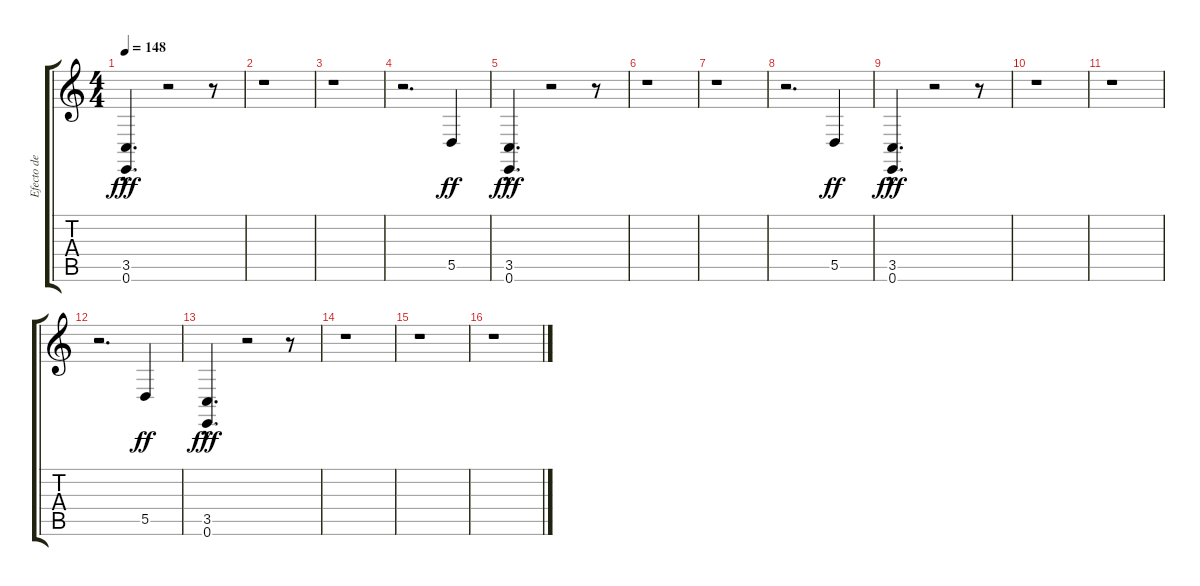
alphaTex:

\track ("Efecto de bala Bizarra" "Efecto de ") {instrument gunshot}
\staff {score tabs}
\tuning (E4 B3 G3 D3 A2 E2) {hide}
\ts (4 4)
\tempo 148
\clef g2
\ks c
(3.5{hac} 0.6{hac}).4{d dy fff} r.2 r.8 |
r.1 |
r.1 |
r.2{d} 5.5.4{dy ff} |
(3.5{hac} 0.6{hac}).4{d dy fff} r.2 r.8 |
r.1 |
r.1 |
r.2{d} 5.5.4{dy ff} |
(3.5{hac} 0.6{hac}).4{d dy fff} r.2 r.8 |
r.1 |
r.1 |
r.2{d} 5.5.4{dy ff} |
(3.5{hac} 0.6{hac}).4{d dy fff} r.2 r.8 |
r.1 |
r.1 |
r.1
